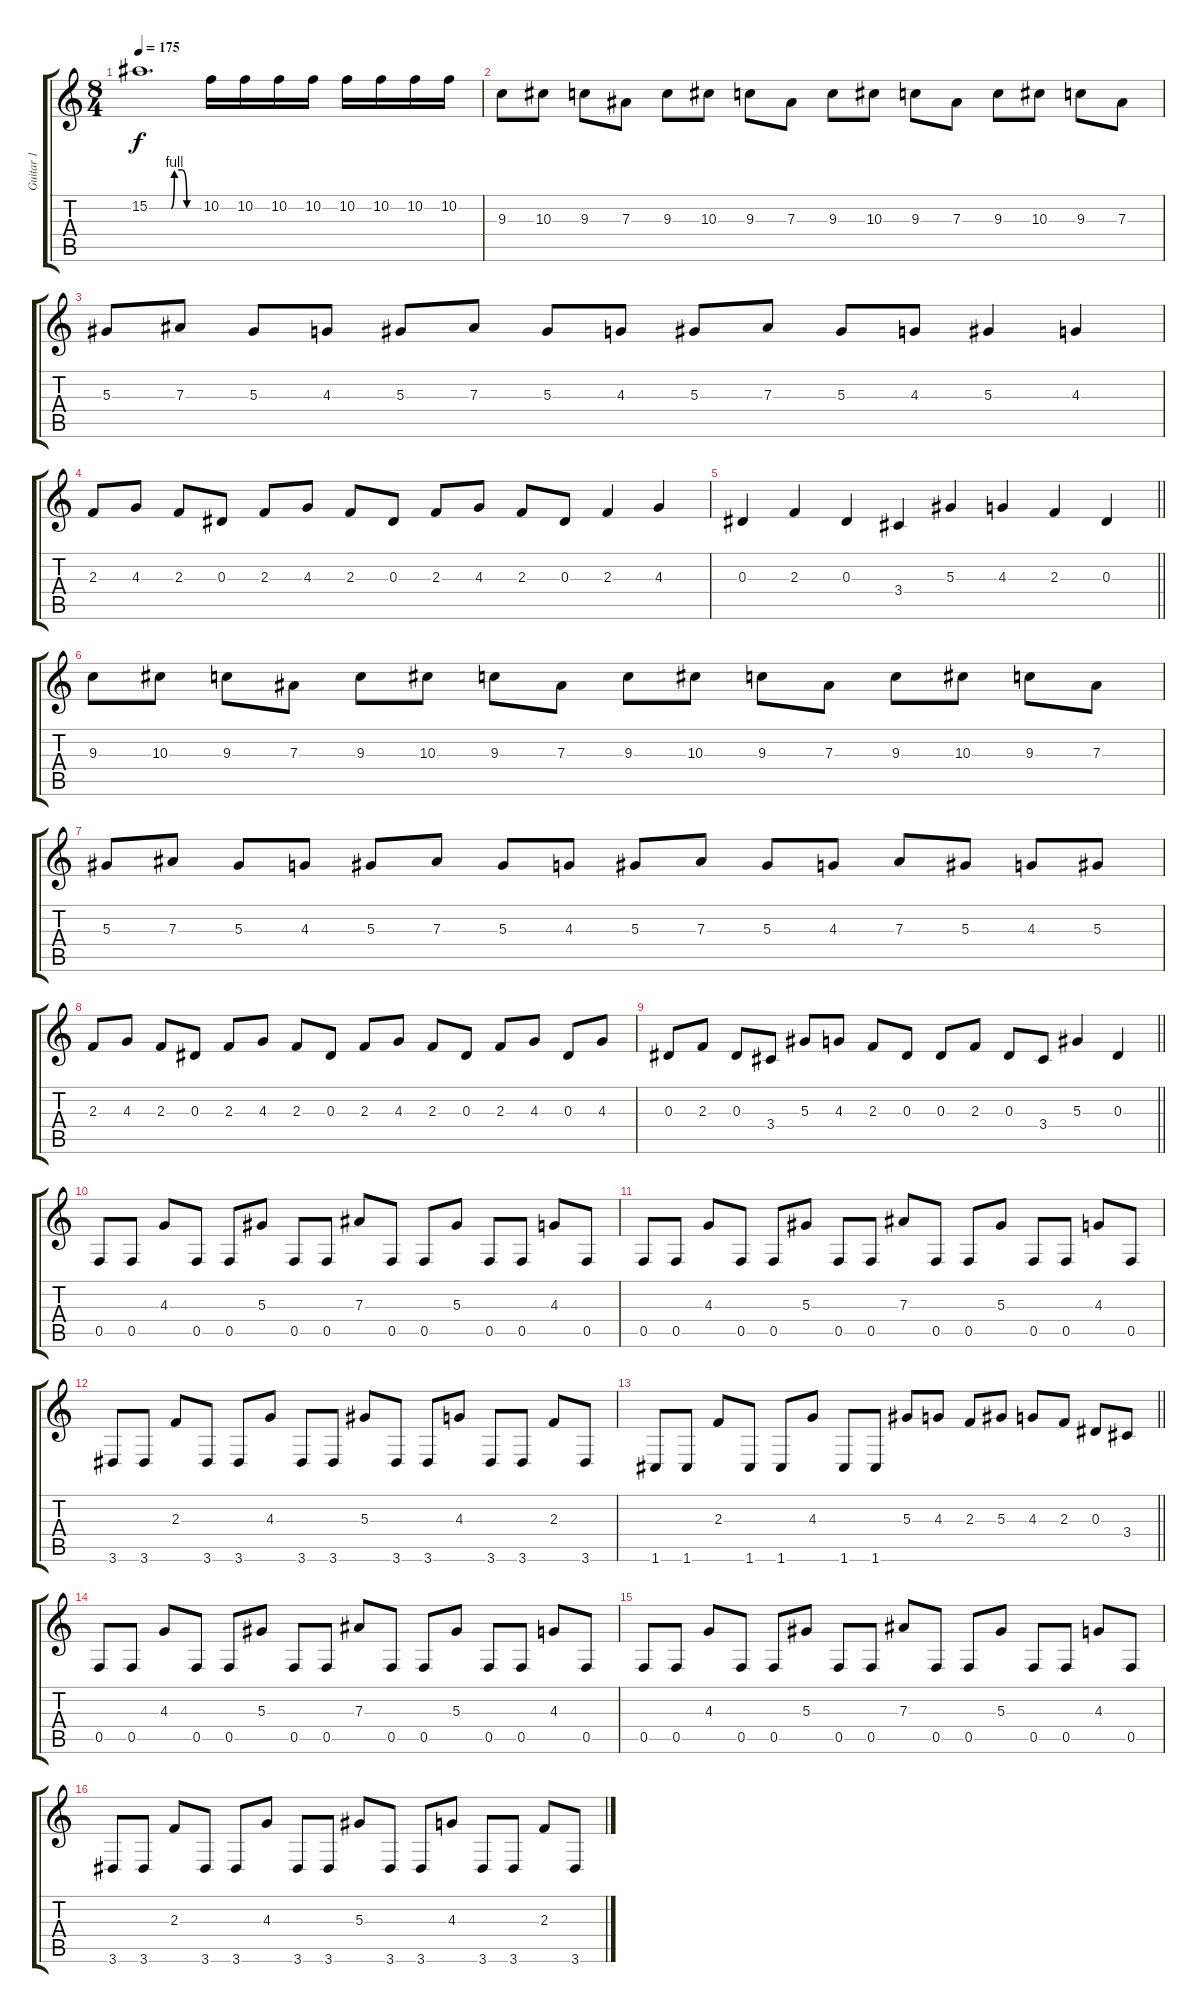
\track ("Guitar 1" "Guitar 1") {instrument distortionguitar}
\staff {score tabs}
\tuning (C4 G3 Eb3 Bb2 F2 C2) {hide}
\ts (8 4)
\tempo 175
\clef g2
\ks c
15.2{be (custom 0 0 26 0 30 4 39 4 45 0 60 0)}.1{d dy f} 10.2.16 10.2.16 10.2.16 10.2.16 10.2.16 10.2.16 10.2.16 10.2.16 |
9.3.8 10.3.8 9.3.8 7.3.8 9.3.8 10.3.8 9.3.8 7.3.8 9.3.8 10.3.8 9.3.8 7.3.8 9.3.8 10.3.8 9.3.8 7.3.8 |
5.3.8 7.3.8 5.3.8 4.3.8 5.3.8 7.3.8 5.3.8 4.3.8 5.3.8 7.3.8 5.3.8 4.3.8 5.3.4 4.3.4 |
2.3.8 4.3.8 2.3.8 0.3.8 2.3.8 4.3.8 2.3.8 0.3.8 2.3.8 4.3.8 2.3.8 0.3.8 2.3.4 4.3.4 |
\barLineRight lightlight
0.3.4 2.3.4 0.3.4 3.4.4 5.3.4 4.3.4 2.3.4 0.3.4 |
9.3.8 10.3.8 9.3.8 7.3.8 9.3.8 10.3.8 9.3.8 7.3.8 9.3.8 10.3.8 9.3.8 7.3.8 9.3.8 10.3.8 9.3.8 7.3.8 |
5.3.8 7.3.8 5.3.8 4.3.8 5.3.8 7.3.8 5.3.8 4.3.8 5.3.8 7.3.8 5.3.8 4.3.8 7.3.8 5.3.8 4.3.8 5.3.8 |
2.3.8 4.3.8 2.3.8 0.3.8 2.3.8 4.3.8 2.3.8 0.3.8 2.3.8 4.3.8 2.3.8 0.3.8 2.3.8 4.3.8 0.3.8 4.3.8 |
\barLineRight lightlight
0.3.8 2.3.8 0.3.8 3.4.8 5.3.8 4.3.8 2.3.8 0.3.8 0.3.8 2.3.8 0.3.8 3.4.8 5.3.4 0.3.4 |
\section ("" "")
0.5.8 0.5.8 4.3.8 0.5.8 0.5.8 5.3.8 0.5.8 0.5.8 7.3.8 0.5.8 0.5.8 5.3.8 0.5.8 0.5.8 4.3.8 0.5.8 |
0.5.8 0.5.8 4.3.8 0.5.8 0.5.8 5.3.8 0.5.8 0.5.8 7.3.8 0.5.8 0.5.8 5.3.8 0.5.8 0.5.8 4.3.8 0.5.8 |
3.6.8 3.6.8 2.3.8 3.6.8 3.6.8 4.3.8 3.6.8 3.6.8 5.3.8 3.6.8 3.6.8 4.3.8 3.6.8 3.6.8 2.3.8 3.6.8 |
\barLineRight lightlight
1.6.8 1.6.8 2.3.8 1.6.8 1.6.8 4.3.8 1.6.8 1.6.8 5.3.8 4.3.8 2.3.8 5.3.8 4.3.8 2.3.8 0.3.8 3.4.8 |
0.5.8 0.5.8 4.3.8 0.5.8 0.5.8 5.3.8 0.5.8 0.5.8 7.3.8 0.5.8 0.5.8 5.3.8 0.5.8 0.5.8 4.3.8 0.5.8 |
0.5.8 0.5.8 4.3.8 0.5.8 0.5.8 5.3.8 0.5.8 0.5.8 7.3.8 0.5.8 0.5.8 5.3.8 0.5.8 0.5.8 4.3.8 0.5.8 |
3.6.8 3.6.8 2.3.8 3.6.8 3.6.8 4.3.8 3.6.8 3.6.8 5.3.8 3.6.8 3.6.8 4.3.8 3.6.8 3.6.8 2.3.8 3.6.8
